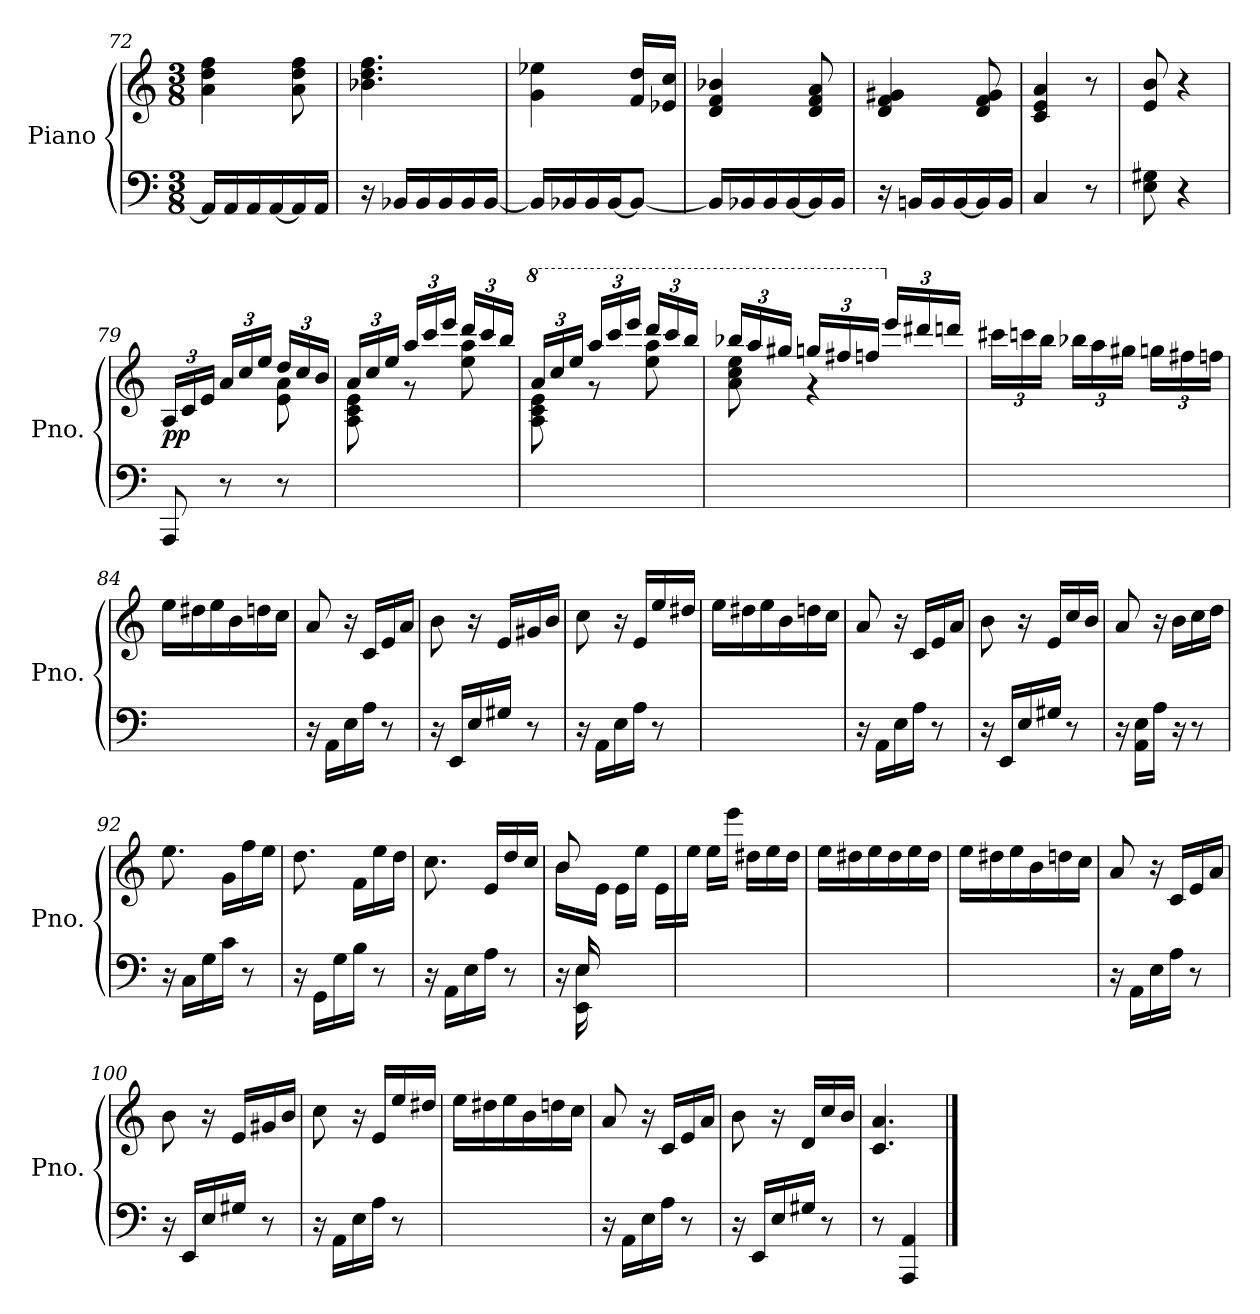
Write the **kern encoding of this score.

**kern	**kern	**dynam
*part1	*part1	*part1
*staff2	*staff1	*staff1/2
*I"Piano	*	*
*I'Pno.	*	*
*clefF4	*clefG2	*
*k[]	*k[]	*
*M3/8	*M3/8	*
=72	=72	=72
16AA/LL]	4a\ 4dd\ 4ff\	.
16AA/	.	.
16AA/	.	.
[16AA/	.	.
16AA/]	8a\ 8dd\ 8ff\	.
16AA/JJ	.	.
=73	=73	=73
16r	4.b-X\ 4.dd\ 4.ff\	.
16BB-X/LL	.	.
16BB-/	.	.
16BB-/	.	.
16BB-/	.	.
[16BB-/JJ	.	.
=74	=74	=74
16BB-/LL]	4g\ 4ee-X\	.
16BB-X/	.	.
16BB-/	.	.
[16BB-/J	.	.
8BB-/J_	16f/ 16dd/LL	.
.	16e-X/ 16cc/JJ	.
=75	=75	=75
16BB-/LL]	4d/ 4f/ 4b-X/	.
16BB-X/	.	.
16BB-/	.	.
[16BB-/	.	.
16BB-/]	8d/ 8f/ 8a/	.
16BB-/JJ	.	.
=76	=76	=76
16r	4d/ 4f/ 4g#X/	.
16BBn/LL	.	.
16BB/	.	.
[16BB/	.	.
16BB/]	8d/ 8f/ 8g#/	.
16BB/JJ	.	.
=77	=77	=77
4C/	4c/ 4e/ 4a/	.
8r	8r	.
!!LO:LB:g=z
=78	=78	=78
8E\ 8G#X\	8e/ 8b/	.
4r	4r	.
=79	=79	=79
*	*Xbrackettup	*
*	*^	*
!	!	!	!LO:DY:b
8AAA/	24A/LL	4ryy	pp
.	24c/	.	.
.	24e/JJ	.	.
8r	24a/LL	.	.
.	24cc/	.	.
.	24ee/JJ	.	.
8r	24dd/LL	8e\ 8a\	.
.	24cc/	.	.
.	24b/JJ	.	.
=80	=80	=80	=80
4.ryy	24a/LL	8A\ 8c\ 8e\	.
.	24cc/	.	.
.	24ee/JJ	.	.
.	24aa/LL	8r	.
.	24ccc/	.	.
.	24eee/JJ	.	.
.	24ddd/LL	8ee\ 8aa\	.
.	24ccc/	.	.
.	24bb/JJ	.	.
!!LO:LB:g=z	!!
=81	=81	=81	=81
*	*8va	*	*
4.ryy	24aa/LL	8a\ 8cc\ 8ee\	.
.	24ccc/	.	.
.	24eee/JJ	.	.
.	24aaa/LL	8r	.
.	24cccc/	.	.
.	24eeee/JJ	.	.
.	24dddd/LL	8eee\ 8aaa\	.
.	24cccc/	.	.
.	24bbb/JJ	.	.
=82	=82	=82	=82
4.ryy	24bbb-X/LL	8aa!\ 8ccc\ 8eee\	.
.	24aaa/	.	.
.	24ggg#X/JJ	.	.
.	24gggn/LL	4r	.
.	24fff#X/	.	.
.	24fffn/JJ	.	.
*	*X8va	*	*
.	24eee/LL	.	.
.	24ddd#X/	.	.
.	24dddn/JJ	.	.
*	*v	*v	*
=83	=83	=83
4.ryy	24ccc#X\LL	.
.	24cccn\	.
.	24bb\JJ	.
.	24bb-X\LL	.
.	24aa\	.
.	24gg#X\JJ	.
.	24ggn\LL	.
.	24ff#X\	.
.	24ffn\JJ	.
!!LO:LB:g=z
=84	=84	=84
4.ryy	16ee\LL	.
.	16dd#X\	.
.	16ee\	.
.	16b\	.
.	16ddn\	.
.	16cc\JJ	.
=85	=85	=85
16r	8a/	.
16AA\LL	.	.
16E\	16r	.
16A\JJ	16c/LL	.
8r	16e/	.
.	16a/JJ	.
=86	=86	=86
16r	8b\	.
16EE/LL	.	.
16E/	16r	.
16G#X/JJ	16e/LL	.
8r	16g#X/	.
.	16b/JJ	.
=87	=87	=87
16r	8cc\	.
16AA\LL	.	.
16E\	16r	.
16A\JJ	16e/LL	.
8r	16ee/	.
.	16dd#X/JJ	.
=88	=88	=88
4.ryy	16ee\LL	.
.	16dd#X\	.
.	16ee\	.
.	16b\	.
.	16ddn\	.
.	16cc\JJ	.
=89	=89	=89
16r	8a/	.
16AA\LL	.	.
16E\	16r	.
16A\JJ	16c/LL	.
8r	16e/	.
.	16a/JJ	.
=90	=90	=90
16r	8b\	.
16EE/LL	.	.
16E/	16r	.
16G#X/JJ	16e/LL	.
8r	16cc/	.
.	16b/JJ	.
=91	=91	=91
16r	8a/	.
16AA\ 16E\LL	.	.
16A\JJ	16r	.
16r	16b\LL	.
8r	16cc\	.
.	16dd\JJ	.
!!LO:LB:g=z
=92	=92	=92
16r	8.ee\	.
16C\LL	.	.
16G\	.	.
16c\JJ	16g\LL	.
8r	16ff\	.
.	16ee\JJ	.
=93	=93	=93
16r	8.dd\	.
16GG\LL	.	.
16G\	.	.
16B\JJ	16f\LL	.
8r	16ee\	.
.	16dd\JJ	.
=94	=94	=94
16r	8.cc\	.
16AA\LL	.	.
16E\	.	.
16A\JJ	16e/LL	.
8r	16dd/	.
.	16cc/JJ	.
=95	=95	=95
*^	*^	*
16ryy	16r	8b/	16b\LL	.
16E/	16EE\ 16E\	.	16ryy	.
4ryy	16ryy	16ryy	16e\JJ	.
.	16ryy	16ryy	16e\LL	.
.	8ryy	8ryy	16ee\JJ	.
.	.	.	16e\LL	.
*v	*v	*	*	*
=96	=96	=96	=96
4.ryy	16ryy	16ee\JJ	.
.	16ryy	16ee\LL	.
.	16ryy	16eee\JJ	.
.	16ryy	16dd#X\LL	.
.	16ryy	16ee\	.
.	16ryy	16dd#\JJ	.
*	*v	*v	*
=97	=97	=97
4.ryy	16ee\LL	.
.	16dd#X\	.
.	16ee\	.
.	16dd#\	.
.	16ee\	.
.	16dd#\JJ	.
=98	=98	=98
4.ryy	16ee\LL	.
.	16dd#X\	.
.	16ee\	.
.	16b\	.
.	16ddn\	.
.	16cc\JJ	.
=99	=99	=99
16r	8a/	.
16AA\LL	.	.
16E\	16r	.
16A\JJ	16c/LL	.
8r	16e/	.
.	16a/JJ	.
!!LO:PB:g=z
=100	=100	=100
16r	8b\	.
16EE/LL	.	.
16E/	16r	.
16G#X/JJ	16e/LL	.
8r	16g#X/	.
.	16b/JJ	.
=101	=101	=101
16r	8cc\	.
16AA\LL	.	.
16E\	16r	.
16A\JJ	16e/LL	.
8r	16ee/	.
.	16dd#X/JJ	.
=102	=102	=102
4.ryy	16ee\LL	.
.	16dd#X\	.
.	16ee\	.
.	16b\	.
.	16ddn\	.
.	16cc\JJ	.
=103	=103	=103
16r	8a/	.
16AA\LL	.	.
16E\	16r	.
16A\JJ	16c/LL	.
8r	16e/	.
.	16a/JJ	.
=104	=104	=104
16r	8b\	.
16EE/LL	.	.
16E/	16r	.
16G#X/JJ	16d/LL	.
8r	16cc/	.
.	16b/JJ	.
=105	=105	=105
8r	4.c/ 4.a/	.
4AAA/ 4AA/	.	.
==	==	==
*-	*-	*-
